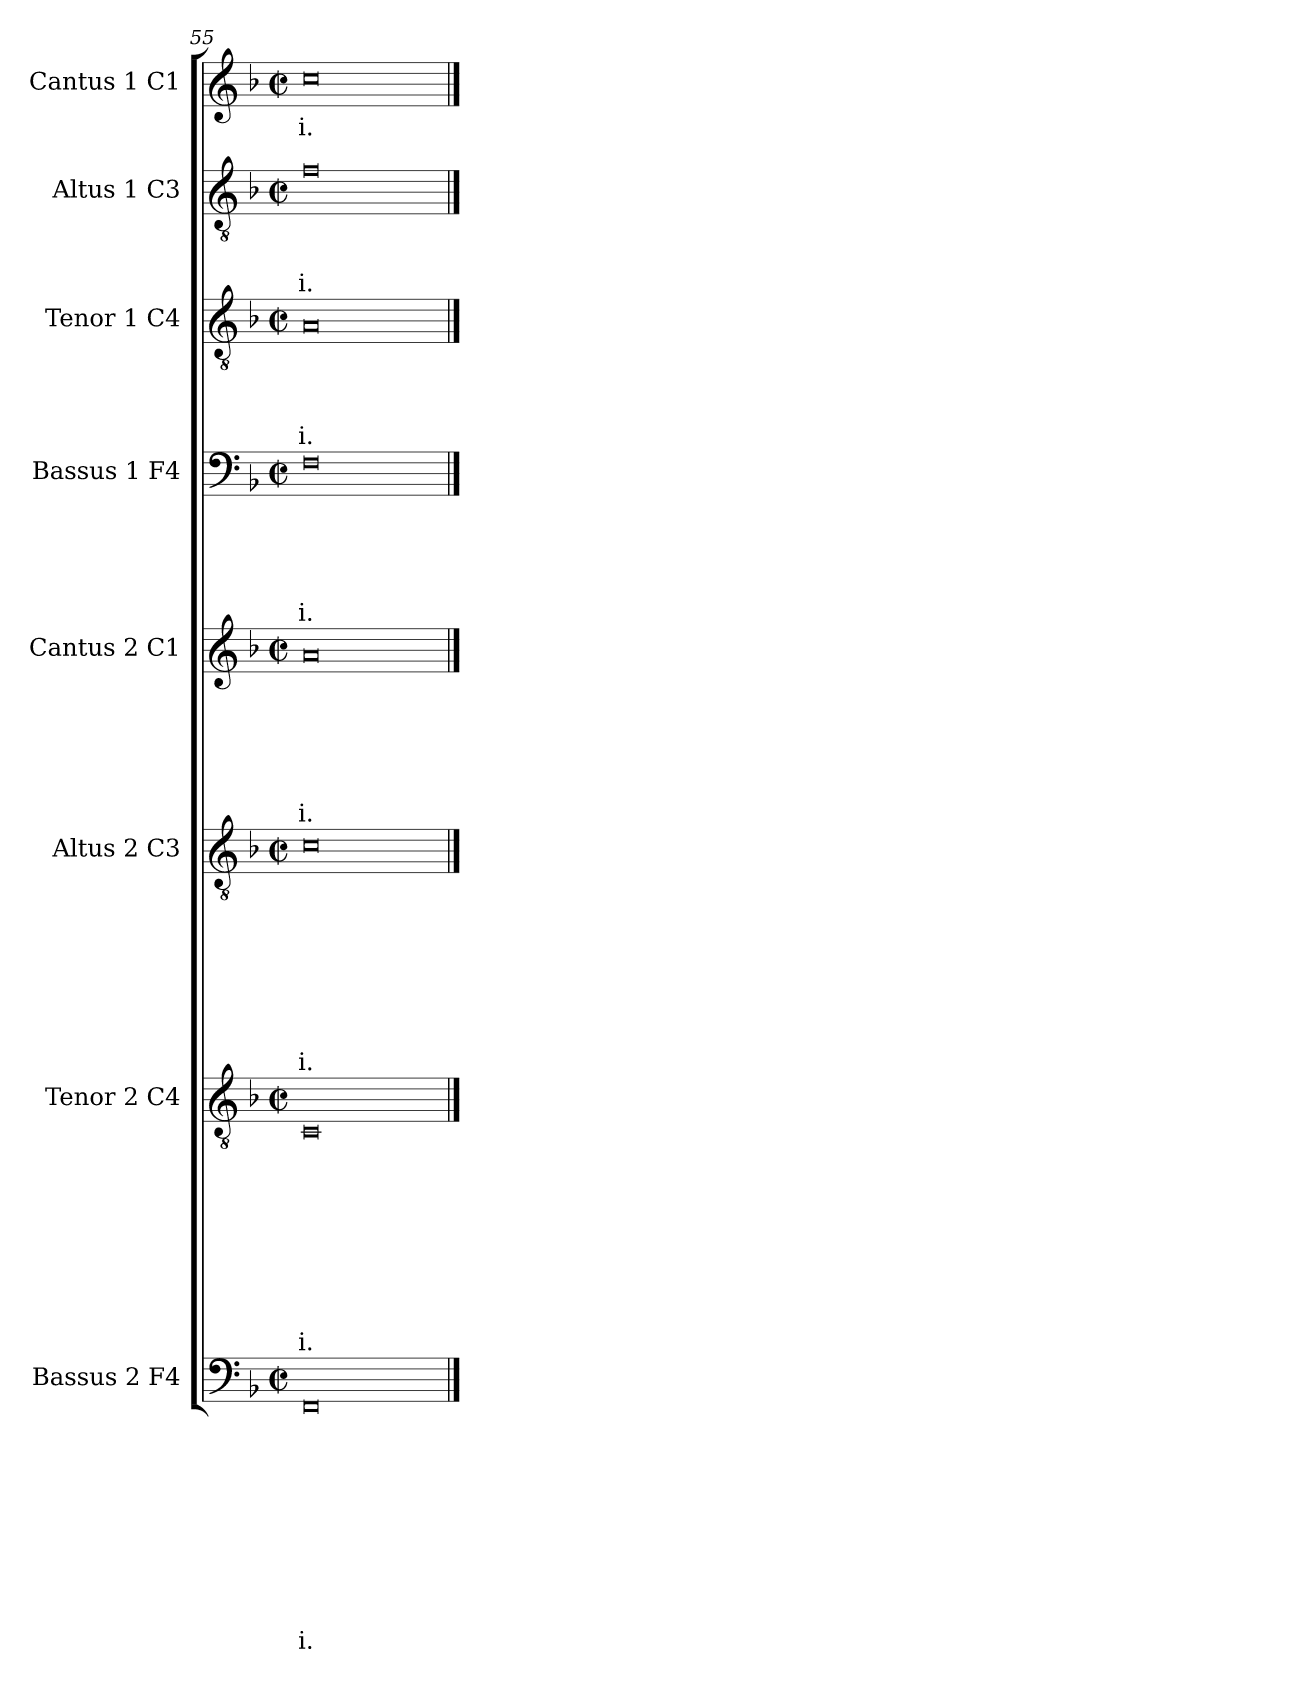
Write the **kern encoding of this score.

**kern	**text	**text	**text	**text	**text	**text	**text	**text	**text	**text	**kern	**text	**text	**text	**text	**text	**text	**text	**text	**text	**kern	**text	**text	**text	**text	**text	**text	**text	**text	**kern	**text	**text	**text	**text	**text	**text	**kern	**text	**text	**text	**text	**text	**kern	**text	**text	**text	**text	**kern	**text	**text	**text	**kern	**text
*part8	*part8	*part8	*part8	*part8	*part8	*part8	*part8	*part8	*part8	*part8	*part7	*part7	*part7	*part7	*part7	*part7	*part7	*part7	*part7	*part7	*part6	*part6	*part6	*part6	*part6	*part6	*part6	*part6	*part6	*part5	*part5	*part5	*part5	*part5	*part5	*part5	*part4	*part4	*part4	*part4	*part4	*part4	*part3	*part3	*part3	*part3	*part3	*part2	*part2	*part2	*part2	*part1	*part1
*staff8	*staff8	*staff8	*staff8	*staff8	*staff8	*staff8	*staff8	*staff8	*staff8	*staff8	*staff7	*staff7	*staff7	*staff7	*staff7	*staff7	*staff7	*staff7	*staff7	*staff7	*staff6	*staff6	*staff6	*staff6	*staff6	*staff6	*staff6	*staff6	*staff6	*staff5	*staff5	*staff5	*staff5	*staff5	*staff5	*staff5	*staff4	*staff4	*staff4	*staff4	*staff4	*staff4	*staff3	*staff3	*staff3	*staff3	*staff3	*staff2	*staff2	*staff2	*staff2	*staff1	*staff1
*I"Bassus 2 F4	*	*	*	*	*	*	*	*	*	*	*I"Tenor 2 C4	*	*	*	*	*	*	*	*	*	*I"Altus 2 C3	*	*	*	*	*	*	*	*	*I"Cantus 2 C1	*	*	*	*	*	*	*I"Bassus 1 F4	*	*	*	*	*	*I"Tenor 1 C4	*	*	*	*	*I"Altus 1 C3	*	*	*	*I"Cantus 1 C1	*
*I'B2	*	*	*	*	*	*	*	*	*	*	*I'T2	*	*	*	*	*	*	*	*	*	*I'A2	*	*	*	*	*	*	*	*	*I'C2	*	*	*	*	*	*	*I'B1	*	*	*	*	*	*I'T1	*	*	*	*	*I'A1	*	*	*	*I'C1	*
*clefF4	*	*	*	*	*	*	*	*	*	*	*clefGv2	*	*	*	*	*	*	*	*	*	*clefGv2	*	*	*	*	*	*	*	*	*clefG2	*	*	*	*	*	*	*clefF4	*	*	*	*	*	*clefGv2	*	*	*	*	*clefGv2	*	*	*	*clefG2	*
*k[b-]	*	*	*	*	*	*	*	*	*	*	*k[b-]	*	*	*	*	*	*	*	*	*	*k[b-]	*	*	*	*	*	*	*	*	*k[b-]	*	*	*	*	*	*	*k[b-]	*	*	*	*	*	*k[b-]	*	*	*	*	*k[b-]	*	*	*	*k[b-]	*
*F:	*	*	*	*	*	*	*	*	*	*	*F:	*	*	*	*	*	*	*	*	*	*F:	*	*	*	*	*	*	*	*	*F:	*	*	*	*	*	*	*F:	*	*	*	*	*	*F:	*	*	*	*	*F:	*	*	*	*F:	*
*M2/2	*	*	*	*	*	*	*	*	*	*	*M2/2	*	*	*	*	*	*	*	*	*	*M2/2	*	*	*	*	*	*	*	*	*M2/2	*	*	*	*	*	*	*M2/2	*	*	*	*	*	*M2/2	*	*	*	*	*M2/2	*	*	*	*M2/2	*
*met(c|)	*	*	*	*	*	*	*	*	*	*	*met(c|)	*	*	*	*	*	*	*	*	*	*met(c|)	*	*	*	*	*	*	*	*	*met(c|)	*	*	*	*	*	*	*met(c|)	*	*	*	*	*	*met(c|)	*	*	*	*	*met(c|)	*	*	*	*met(c|)	*
=55	=55	=55	=55	=55	=55	=55	=55	=55	=55	=55	=55	=55	=55	=55	=55	=55	=55	=55	=55	=55	=55	=55	=55	=55	=55	=55	=55	=55	=55	=55	=55	=55	=55	=55	=55	=55	=55	=55	=55	=55	=55	=55	=55	=55	=55	=55	=55	=55	=55	=55	=55	=55	=55
!	!	!	!	!	!	!	!	!	!	!LO:LY:b:rj	!	!	!	!	!	!	!	!	!	!LO:LY:b:rj	!	!	!	!	!	!	!	!	!LO:LY:b:rj	!	!	!	!	!	!	!LO:LY:b:rj	!	!	!	!	!	!LO:LY:b:rj	!	!	!	!	!LO:LY:b:rj	!	!	!	!LO:LY:b:rj	!	!LO:LY:b:rj
0FF	.	.	.	.	.	.	.	.	.	-i.	0C	.	.	.	.	.	.	.	.	-i.	0c	.	.	.	.	.	.	.	-i.	0a	.	.	.	.	.	-i.	0F	.	.	.	.	-i.	0A	.	.	.	-i.	0f	.	.	-i.	0cc	-i.
==	==	==	==	==	==	==	==	==	==	==	==	==	==	==	==	==	==	==	==	==	==	==	==	==	==	==	==	==	==	==	==	==	==	==	==	==	==	==	==	==	==	==	==	==	==	==	==	==	==	==	==	==	==
*-	*-	*-	*-	*-	*-	*-	*-	*-	*-	*-	*-	*-	*-	*-	*-	*-	*-	*-	*-	*-	*-	*-	*-	*-	*-	*-	*-	*-	*-	*-	*-	*-	*-	*-	*-	*-	*-	*-	*-	*-	*-	*-	*-	*-	*-	*-	*-	*-	*-	*-	*-	*-	*-
